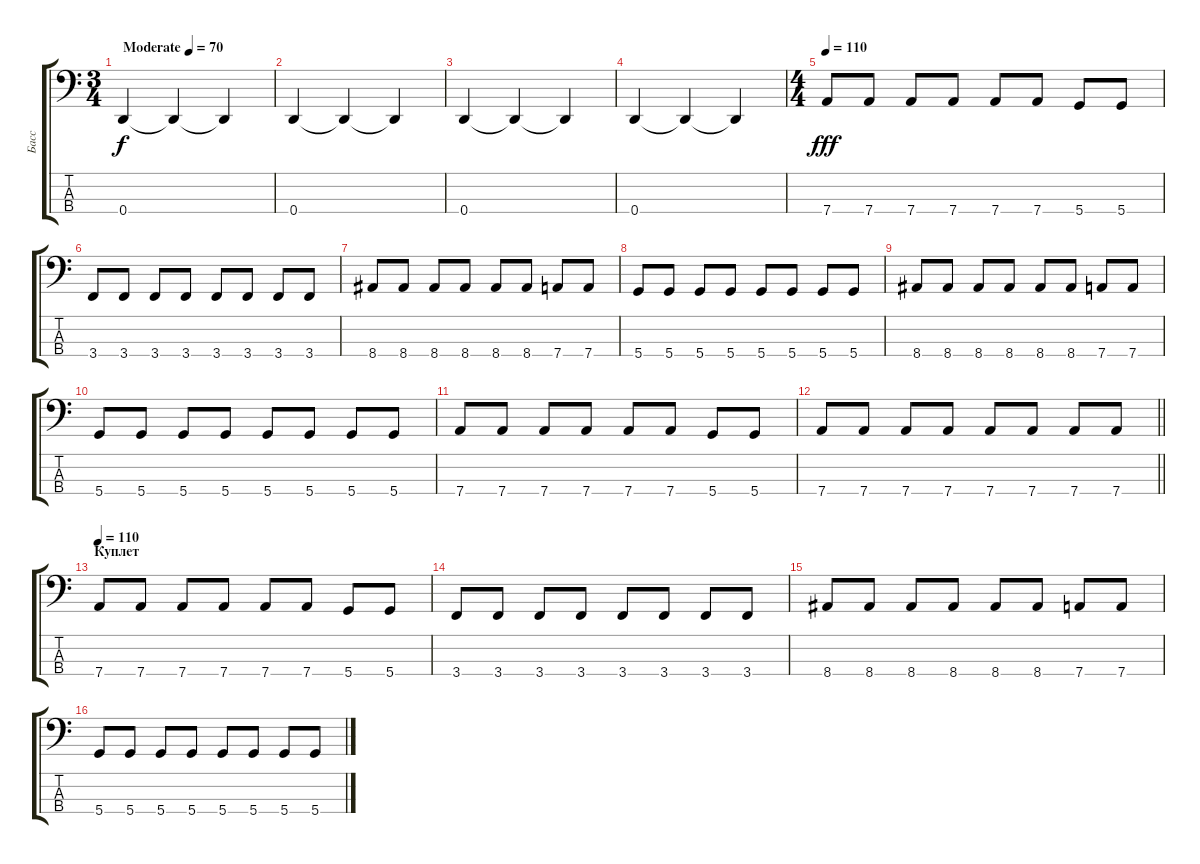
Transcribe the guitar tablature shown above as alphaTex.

\track ("Басс" "Басс") {instrument electricbassfinger}
\staff {score tabs}
\tuning (G2 D2 A1 D1) {hide}
\ts (3 4)
\tempo (70 "Moderate")
\clef f4
\ks c
0.4.4{dy f instrument electricbassfinger} 0.4{t}.4 0.4{t}.4 |
0.4.4 0.4{t}.4 0.4{t}.4 |
0.4.4 0.4{t}.4 0.4{t}.4 |
0.4.4 0.4{t}.4 0.4{t}.4 |
\ts (4 4)
\tempo 110
7.4.8{dy fff} 7.4.8 7.4.8 7.4.8 7.4.8 7.4.8 5.4.8 5.4.8 |
3.4.8 3.4.8 3.4.8 3.4.8 3.4.8 3.4.8 3.4.8 3.4.8 |
8.4.8 8.4.8 8.4.8 8.4.8 8.4.8 8.4.8 7.4.8 7.4.8 |
5.4.8 5.4.8 5.4.8 5.4.8 5.4.8 5.4.8 5.4.8 5.4.8 |
8.4.8 8.4.8 8.4.8 8.4.8 8.4.8 8.4.8 7.4.8 7.4.8 |
5.4.8 5.4.8 5.4.8 5.4.8 5.4.8 5.4.8 5.4.8 5.4.8 |
7.4.8 7.4.8 7.4.8 7.4.8 7.4.8 7.4.8 5.4.8 5.4.8 |
\barLineRight lightlight
7.4.8 7.4.8 7.4.8 7.4.8 7.4.8 7.4.8 7.4.8 7.4.8 |
\section ("" "Куплет")
\tempo 110
7.4.8 7.4.8 7.4.8 7.4.8 7.4.8 7.4.8 5.4.8 5.4.8 |
3.4.8 3.4.8 3.4.8 3.4.8 3.4.8 3.4.8 3.4.8 3.4.8 |
8.4.8 8.4.8 8.4.8 8.4.8 8.4.8 8.4.8 7.4.8 7.4.8 |
5.4.8 5.4.8 5.4.8 5.4.8 5.4.8 5.4.8 5.4.8 5.4.8
